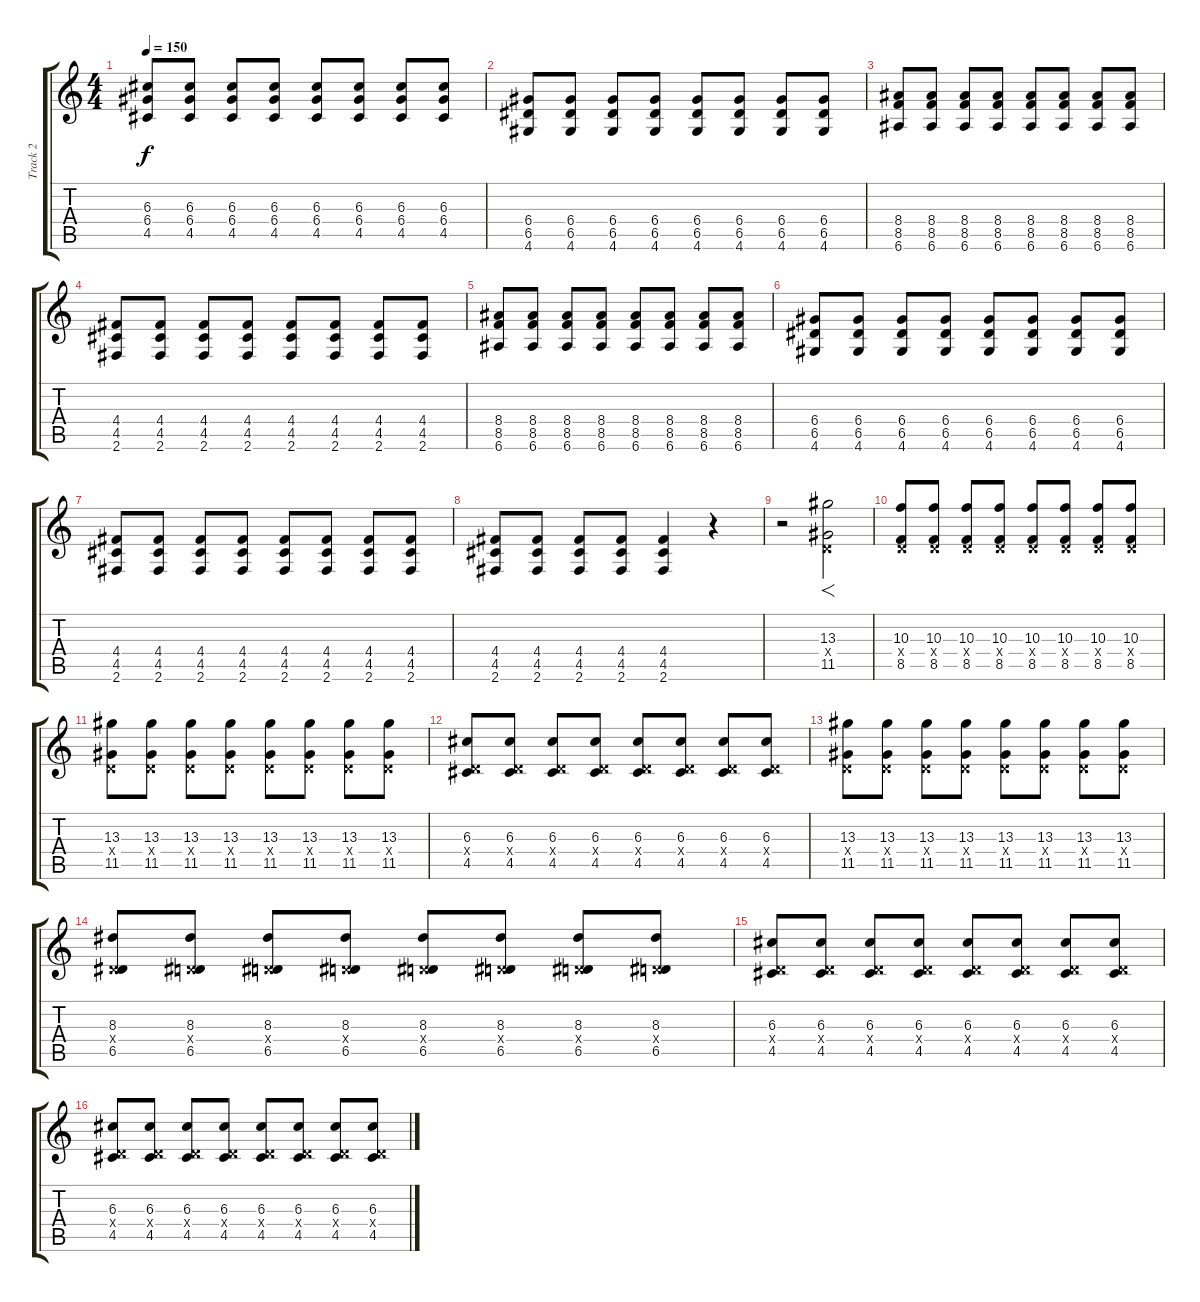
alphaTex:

\track ("Track 2" "Track 2") {instrument distortionguitar}
\staff {score tabs}
\tuning (E4 B3 G3 D3 A2 E2) {hide}
\ts (4 4)
\tempo 150
\clef g2
\ks c
(6.3 6.4 4.5).8{dy f} (6.3 6.4 4.5).8 (6.3 6.4 4.5).8 (6.3 6.4 4.5).8 (6.3 6.4 4.5).8 (6.3 6.4 4.5).8 (6.3 6.4 4.5).8 (6.3 6.4 4.5).8 |
(6.4 6.5 4.6).8 (6.4 6.5 4.6).8 (6.4 6.5 4.6).8 (6.4 6.5 4.6).8 (6.4 6.5 4.6).8 (6.4 6.5 4.6).8 (6.4 6.5 4.6).8 (6.4 6.5 4.6).8 |
(8.4 8.5 6.6).8 (8.4 8.5 6.6).8 (8.4 8.5 6.6).8 (8.4 8.5 6.6).8 (8.4 8.5 6.6).8 (8.4 8.5 6.6).8 (8.4 8.5 6.6).8 (8.4 8.5 6.6).8 |
(4.4 4.5 2.6).8 (4.4 4.5 2.6).8 (4.4 4.5 2.6).8 (4.4 4.5 2.6).8 (4.4 4.5 2.6).8 (4.4 4.5 2.6).8 (4.4 4.5 2.6).8 (4.4 4.5 2.6).8 |
(8.4 8.5 6.6).8 (8.4 8.5 6.6).8 (8.4 8.5 6.6).8 (8.4 8.5 6.6).8 (8.4 8.5 6.6).8 (8.4 8.5 6.6).8 (8.4 8.5 6.6).8 (8.4 8.5 6.6).8 |
(6.4 6.5 4.6).8 (6.4 6.5 4.6).8 (6.4 6.5 4.6).8 (6.4 6.5 4.6).8 (6.4 6.5 4.6).8 (6.4 6.5 4.6).8 (6.4 6.5 4.6).8 (6.4 6.5 4.6).8 |
(4.4 4.5 2.6).8 (4.4 4.5 2.6).8 (4.4 4.5 2.6).8 (4.4 4.5 2.6).8 (4.4 4.5 2.6).8 (4.4 4.5 2.6).8 (4.4 4.5 2.6).8 (4.4 4.5 2.6).8 |
(4.4 4.5 2.6).8 (4.4 4.5 2.6).8 (4.4 4.5 2.6).8 (4.4 4.5 2.6).8 (4.4 4.5 2.6).4 r.4 |
r.2 (13.3 0.4{x} 11.5).2{f} |
(10.3 0.4{x} 8.5).8 (10.3 0.4{x} 8.5).8 (10.3 0.4{x} 8.5).8 (10.3 0.4{x} 8.5).8 (10.3 0.4{x} 8.5).8 (10.3 0.4{x} 8.5).8 (10.3 0.4{x} 8.5).8 (10.3 0.4{x} 8.5).8 |
(13.3 0.4{x} 11.5).8 (13.3 0.4{x} 11.5).8 (13.3 0.4{x} 11.5).8 (13.3 0.4{x} 11.5).8 (13.3 0.4{x} 11.5).8 (13.3 0.4{x} 11.5).8 (13.3 0.4{x} 11.5).8 (13.3 0.4{x} 11.5).8 |
(6.3 0.4{x} 4.5).8 (6.3 0.4{x} 4.5).8 (6.3 0.4{x} 4.5).8 (6.3 0.4{x} 4.5).8 (6.3 0.4{x} 4.5).8 (6.3 0.4{x} 4.5).8 (6.3 0.4{x} 4.5).8 (6.3 0.4{x} 4.5).8 |
(13.3 0.4{x} 11.5).8 (13.3 0.4{x} 11.5).8 (13.3 0.4{x} 11.5).8 (13.3 0.4{x} 11.5).8 (13.3 0.4{x} 11.5).8 (13.3 0.4{x} 11.5).8 (13.3 0.4{x} 11.5).8 (13.3 0.4{x} 11.5).8 |
(8.3 0.4{x} 6.5).8 (8.3 0.4{x} 6.5).8 (8.3 0.4{x} 6.5).8 (8.3 0.4{x} 6.5).8 (8.3 0.4{x} 6.5).8 (8.3 0.4{x} 6.5).8 (8.3 0.4{x} 6.5).8 (8.3 0.4{x} 6.5).8 |
(6.3 0.4{x} 4.5).8 (6.3 0.4{x} 4.5).8 (6.3 0.4{x} 4.5).8 (6.3 0.4{x} 4.5).8 (6.3 0.4{x} 4.5).8 (6.3 0.4{x} 4.5).8 (6.3 0.4{x} 4.5).8 (6.3 0.4{x} 4.5).8 |
(6.3 0.4{x} 4.5).8 (6.3 0.4{x} 4.5).8 (6.3 0.4{x} 4.5).8 (6.3 0.4{x} 4.5).8 (6.3 0.4{x} 4.5).8 (6.3 0.4{x} 4.5).8 (6.3 0.4{x} 4.5).8 (6.3 0.4{x} 4.5).8
